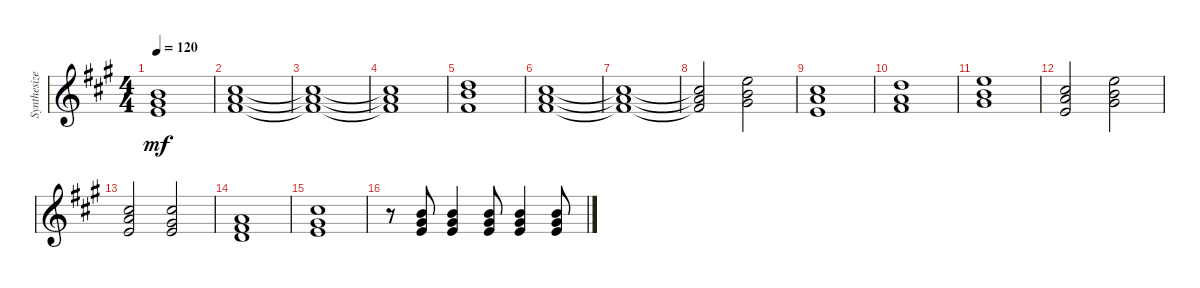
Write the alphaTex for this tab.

\track ("Synthesizer - 1 (Staff 1)" "Synthesize") {instrument synthbrass1}
\staff {score}
\tuning (E4 B3 G3 D3 A2 E2 B1) {hide}
\ts (4 4)
\tempo 120
\clef g2
\ks f#minor
(0.1 9.2 16.3).1{dy mf} |
(2.1 10.2 18.3).1 |
(2.1{t} 10.2{t} 18.3{t}).1 |
(2.1{t} 10.2{t} 18.3{t}).1 |
(2.1 12.2 19.3).1 |
(2.1 10.2 18.3).1 |
(2.1{t} 10.2{t} 18.3{t}).1 |
(2.1{t} 10.2{t} 18.3{t}).2 (4.1 12.2 21.3).2 |
(0.1 10.2 18.3).1 |
(2.1 10.2 19.3).1 |
(12.1 12.2 13.3).1 |
(0.1 10.2 18.3).2 (4.1 12.2 21.3).2 |
(0.1 10.2 18.3).2 (0.1 9.2 18.3).2 |
(2.1 3.2 14.3).1 |
(0.1 9.2 18.3).1 |
r.8 (4.1 12.2 9.3).8 (4.1 12.2 9.3).4 (4.1 12.2 9.3).8 (4.1 12.2 9.3).4 (4.1 12.2 9.3).8
